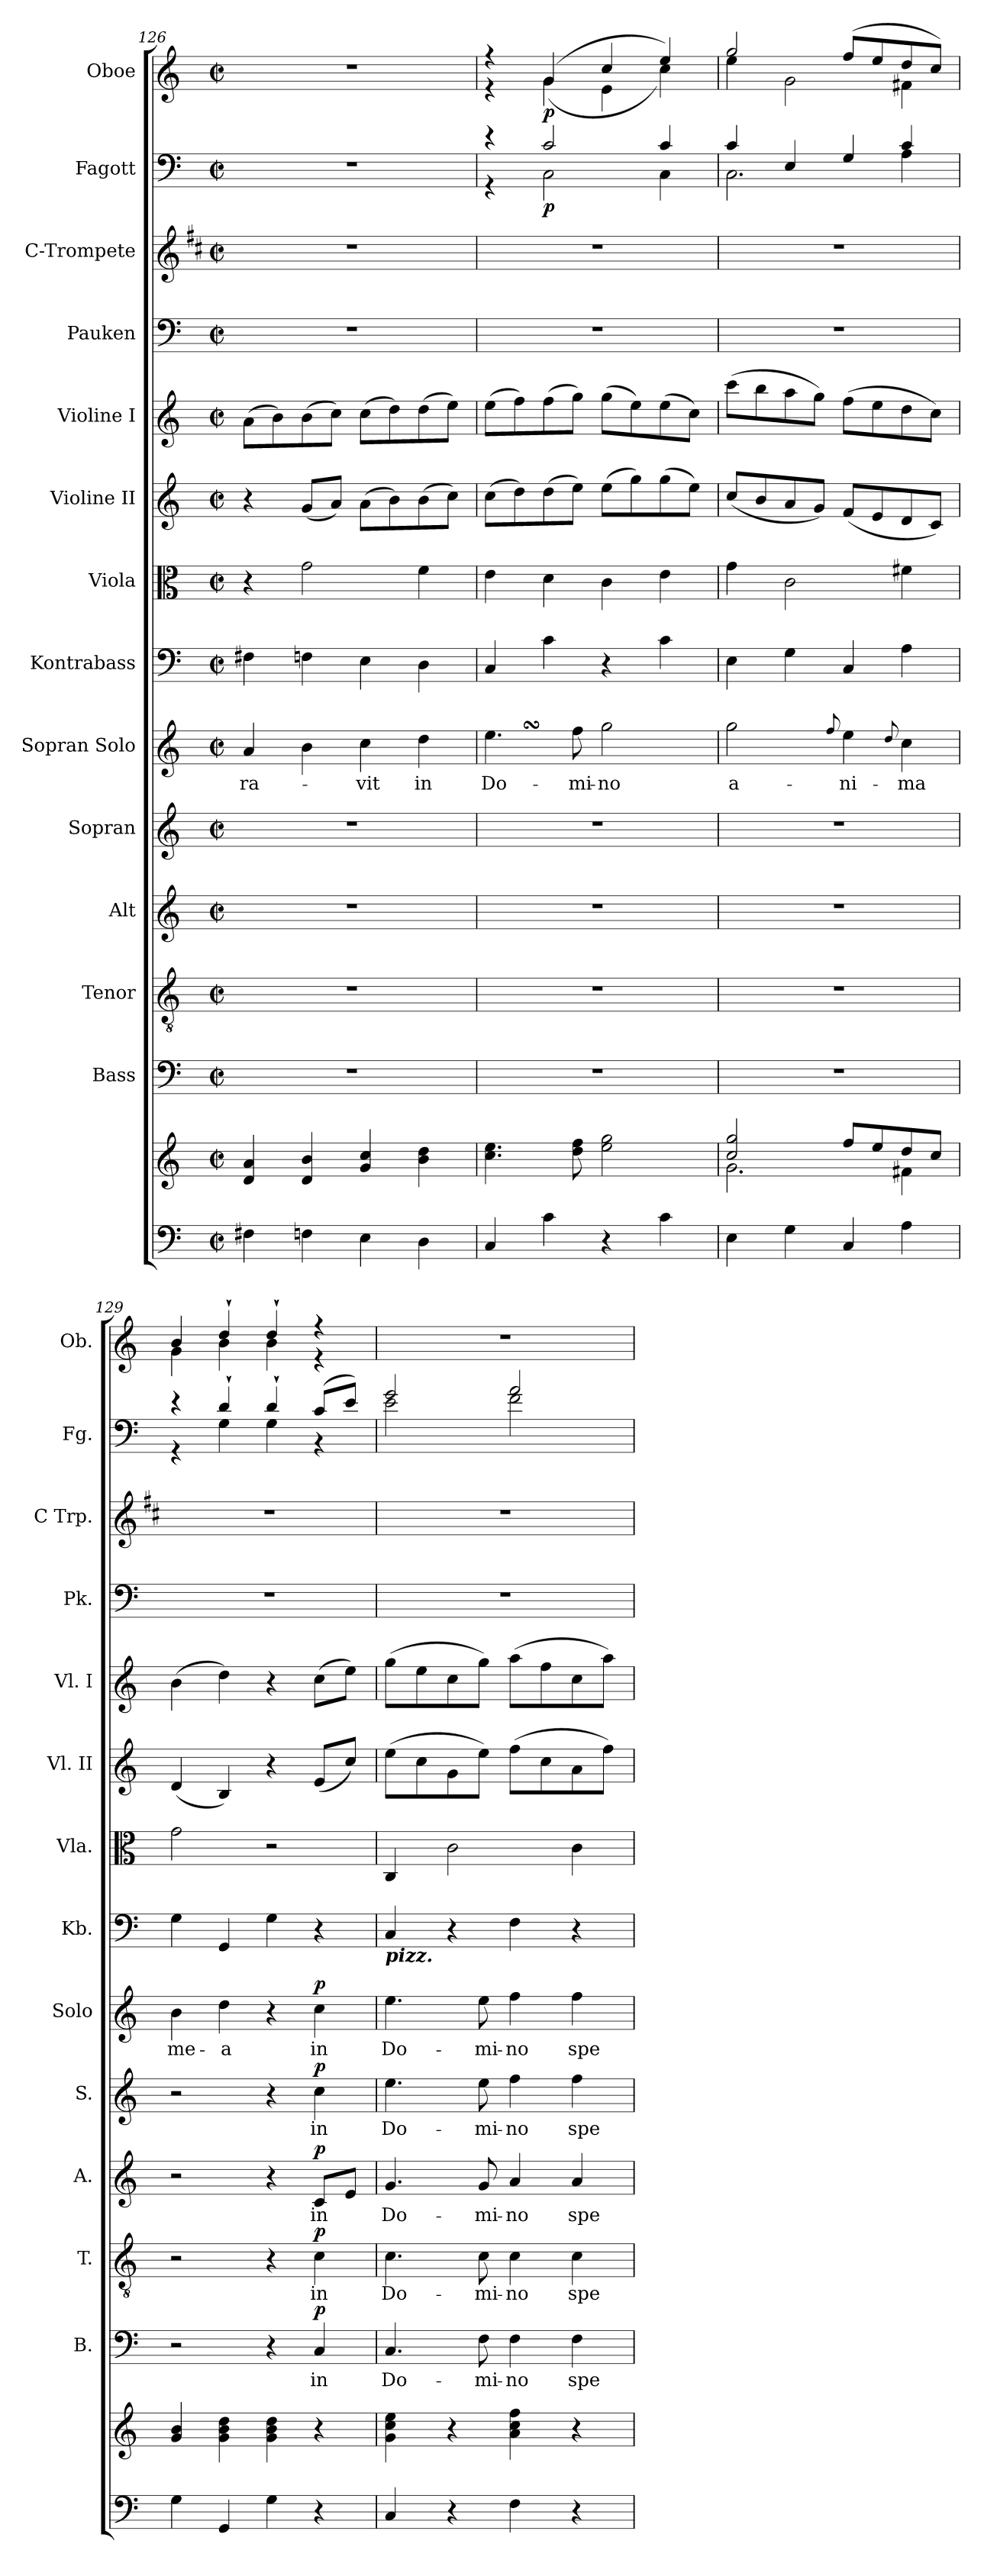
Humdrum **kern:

**kern	**kern	**kern	**text	**dynam	**kern	**text	**dynam	**kern	**text	**dynam	**kern	**text	**dynam	**kern	**text	**dynam	**kern	**kern	**kern	**kern	**kern	**kern	**kern	**dynam	**kern	**dynam
*part14	*part14	*part13	*part13	*part13	*part12	*part12	*part12	*part11	*part11	*part11	*part10	*part10	*part10	*part9	*part9	*part9	*part8	*part7	*part6	*part5	*part4	*part3	*part2	*part2	*part1	*part1
*staff15	*staff14	*staff13	*staff13	*staff13	*staff12	*staff12	*staff12	*staff11	*staff11	*staff11	*staff10	*staff10	*staff10	*staff9	*staff9	*staff9	*staff8	*staff7	*staff6	*staff5	*staff4	*staff3	*staff2	*staff2	*staff1	*staff1
*	*	*I"Bass	*	*	*I"Tenor	*	*	*I"Alt	*	*	*I"Sopran	*	*	*I"Sopran Solo	*	*	*I"Kontrabass	*I"Viola	*I"Violine II	*I"Violine I	*I"Pauken	*I"C-Trompete	*I"Fagott	*	*I"Oboe	*
*	*	*I'B.	*	*	*I'T.	*	*	*I'A.	*	*	*I'S.	*	*	*I'Solo	*	*	*I'Kb.	*I'Vla.	*I'Vl. II	*I'Vl. I	*I'Pk.	*I'C Trp.	*I'Fg.	*	*I'Ob.	*
*clefF4	*clefG2	*clefF4	*	*	*clefGv2	*	*	*clefG2	*	*	*clefG2	*	*	*clefG2	*	*	*clefF4	*clefC3	*clefG2	*clefG2	*clefF4	*clefG2	*clefF4	*	*clefG2	*
*	*	*	*	*	*	*	*	*	*	*	*	*	*	*	*	*	*ITrd7c12	*	*	*	*	*ITrd1c2	*	*	*	*
*k[]	*k[]	*k[]	*	*	*k[]	*	*	*k[]	*	*	*k[]	*	*	*k[]	*	*	*k[]	*k[]	*k[]	*k[]	*k[]	*k[]	*k[]	*	*k[]	*
*C:	*C:	*C:	*	*	*C:	*	*	*C:	*	*	*C:	*	*	*C:	*	*	*C:	*C:	*C:	*C:	*C:	*C:	*C:	*	*C:	*
*M2/2	*M2/2	*M2/2	*	*	*M2/2	*	*	*M2/2	*	*	*M2/2	*	*	*M2/2	*	*	*M2/2	*M2/2	*M2/2	*M2/2	*M2/2	*M2/2	*M2/2	*	*M2/2	*
*met(c|)	*met(c|)	*met(c|)	*	*	*met(c|)	*	*	*met(c|)	*	*	*met(c|)	*	*	*met(c|)	*	*	*met(c|)	*met(c|)	*met(c|)	*met(c|)	*met(c|)	*met(c|)	*met(c|)	*	*met(c|)	*
=126	=126	=126	=126	=126	=126	=126	=126	=126	=126	=126	=126	=126	=126	=126	=126	=126	=126	=126	=126	=126	=126	=126	=126	=126	=126	=126
!	!	!	!	!	!	!	!	!	!	!	!	!	!	!	!LO:LY:b	!	!	!	!	!	!	!	!	!	!	!
4F#X\	4d/ 4a/	1r	.	.	1r	.	.	1r	.	.	1r	.	.	4a/	-ra-	.	4FF#X\	4r	4r	(>8a\L	1r	1r	1r	.	1r	.
.	.	.	.	.	.	.	.	.	.	.	.	.	.	.	.	.	.	.	.	8b\)	.	.	.	.	.	.
4Fn\	4d/ 4b/	.	.	.	.	.	.	.	.	.	.	.	.	4b\	.	.	4FFn\	2g\	(<8g/L	(>8b\	.	.	.	.	.	.
.	.	.	.	.	.	.	.	.	.	.	.	.	.	.	.	.	.	.	8a/J)	8cc\J)	.	.	.	.	.	.
!	!	!	!	!	!	!	!	!	!	!	!	!	!	!	!LO:LY:b	!	!	!	!	!	!	!	!	!	!	!
4E\	4g/ 4cc/	.	.	.	.	.	.	.	.	.	.	.	.	4cc\	-vit	.	4EE\	.	(>8a\L	(>8cc\L	.	.	.	.	.	.
.	.	.	.	.	.	.	.	.	.	.	.	.	.	.	.	.	.	.	8b\)	8dd\)	.	.	.	.	.	.
!	!	!	!	!	!	!	!	!	!	!	!	!	!	!	!LO:LY:b	!	!	!	!	!	!	!	!	!	!	!
4D\	4b\ 4dd\	.	.	.	.	.	.	.	.	.	.	.	.	4dd\	in	.	4DD\	4f\	(>8b\	(>8dd\	.	.	.	.	.	.
.	.	.	.	.	.	.	.	.	.	.	.	.	.	.	.	.	.	.	8cc\J)	8ee\J)	.	.	.	.	.	.
=127	=127	=127	=127	=127	=127	=127	=127	=127	=127	=127	=127	=127	=127	=127	=127	=127	=127	=127	=127	=127	=127	=127	=127	=127	=127	=127
!	!	!	!	!	!	!	!	!	!	!	!	!	!	!	!LO:LY:b	!	!	!	!	!	!	!	!	!	!	!
*	*	*	*	*	*	*	*	*	*	*	*	*	*	*	*	*	*	*	*	*	*	*	*^	*	*^	*
4C/	4.cc\ 4.ee\	1r	.	.	1r	.	.	1r	.	.	1r	.	.	4.eeSsS\	Do-	.	4CC/	4e\	(>8cc\L	(>8ee\L	1r	1r	4r	4r	.	4r	4r	.
.	.	.	.	.	.	.	.	.	.	.	.	.	.	.	.	.	.	.	8dd\)	8ff\)	.	.	.	.	.	.	.	.
!	!	!	!	!	!	!	!	!	!	!	!	!	!	!	!	!	!	!	!	!	!	!	!	!	!LO:DY:b	!	!	!LO:DY:b
4c\	.	.	.	.	.	.	.	.	.	.	.	.	.	.	.	.	4C\	4d\	(>8dd\	(>8ff\	.	.	2c/	2C\	p	(4g/	(<4g\	p
!	!	!	!	!	!	!	!	!	!	!	!	!	!	!	!LO:LY:b	!	!	!	!	!	!	!	!	!	!	!	!	!
.	8dd\ 8ff\	.	.	.	.	.	.	.	.	.	.	.	.	8ff\	-mi-	.	.	.	8ee\J)	8gg\J)	.	.	.	.	.	.	.	.
!	!	!	!	!	!	!	!	!	!	!	!	!	!	!	!LO:LY:b	!	!	!	!	!	!	!	!	!	!	!	!	!
4r	2ee\ 2gg\	.	.	.	.	.	.	.	.	.	.	.	.	2gg\	-no	.	4r	4c\	(>8ee\L	(>8gg\L	.	.	.	.	.	4cc/	4e\	.
.	.	.	.	.	.	.	.	.	.	.	.	.	.	.	.	.	.	.	8gg\)	8ee\)	.	.	.	.	.	.	.	.
4c\	.	.	.	.	.	.	.	.	.	.	.	.	.	.	.	.	4C\	4e\	(>8gg\	(>8ee\	.	.	4c/	4C\	.	4ee/)	4cc\)	.
.	.	.	.	.	.	.	.	.	.	.	.	.	.	.	.	.	.	.	8ee\J)	8cc\J)	.	.	.	.	.	.	.	.
=128	=128	=128	=128	=128	=128	=128	=128	=128	=128	=128	=128	=128	=128	=128	=128	=128	=128	=128	=128	=128	=128	=128	=128	=128	=128	=128	=128	=128
*	*^	*	*	*	*	*	*	*	*	*	*	*	*	*	*	*	*	*	*	*	*	*	*	*	*	*	*	*
!	!	!	!	!	!	!	!	!	!	!	!	!	!	!	!	!LO:LY:b	!	!	!	!	!	!	!	!	!	!	!	!	!
4E\	2cc/ 2gg/	2.g\	1r	.	.	1r	.	.	1r	.	.	1r	.	.	2gg\	a-	.	4EE\	4g\	(<8cc/L	(>8ccc\L	1r	1r	4c/	2.C\	.	2gg/	4ee\	.
.	.	.	.	.	.	.	.	.	.	.	.	.	.	.	.	.	.	.	.	8b/	8bb\	.	.	.	.	.	.	.	.
4G\	.	.	.	.	.	.	.	.	.	.	.	.	.	.	.	.	.	4GG\	2c\	8a/	8aa\	.	.	4E/	.	.	.	2g\	.
.	.	.	.	.	.	.	.	.	.	.	.	.	.	.	.	.	.	.	.	8g/J)	8gg\J)	.	.	.	.	.	.	.	.
.	.	.	.	.	.	.	.	.	.	.	.	.	.	.	8qqff/	.	.	.	.	.	.	.	.	.	.	.	.	.	.
!	!	!	!	!	!	!	!	!	!	!	!	!	!	!	!	!LO:LY:b	!	!	!	!	!	!	!	!	!	!	!	!	!
4C/	8ff/L	.	.	.	.	.	.	.	.	.	.	.	.	.	4ee\	-ni-	.	4CC/	.	(<8f/L	(>8ff\L	.	.	4G/	.	.	(>8ff/L	.	.
.	8ee/	.	.	.	.	.	.	.	.	.	.	.	.	.	.	.	.	.	.	8e/	8ee\	.	.	.	.	.	8ee/	.	.
.	.	.	.	.	.	.	.	.	.	.	.	.	.	.	8qqdd/	.	.	.	.	.	.	.	.	.	.	.	.	.	.
!	!	!	!	!	!	!	!	!	!	!	!	!	!	!	!	!LO:LY:b	!	!	!	!	!	!	!	!	!	!	!	!	!
4A\	8dd/	4f#X\	.	.	.	.	.	.	.	.	.	.	.	.	4cc\	-ma	.	4AA\	4f#X\	8d/	8dd\	.	.	4c/	4A\	.	8dd/	4f#X\	.
.	8cc/J	.	.	.	.	.	.	.	.	.	.	.	.	.	.	.	.	.	.	8c/J)	8cc\J)	.	.	.	.	.	8cc/J)	.	.
*	*v	*v	*	*	*	*	*	*	*	*	*	*	*	*	*	*	*	*	*	*	*	*	*	*	*	*	*	*	*
=129	=129	=129	=129	=129	=129	=129	=129	=129	=129	=129	=129	=129	=129	=129	=129	=129	=129	=129	=129	=129	=129	=129	=129	=129	=129	=129	=129	=129
!	!	!	!	!	!	!	!	!	!	!	!	!	!	!	!LO:LY:b	!	!	!	!	!	!	!	!	!	!	!	!	!
4G\	4g/ 4b/	2r	.	.	2r	.	.	2r	.	.	2r	.	.	4b\	me-	.	4GG\	2g\	(<4d/	(>4b\	1r	1r	4r	4r	.	4b/	4g\	.
!	!	!	!	!	!	!	!	!	!	!	!	!	!	!	!LO:LY:b	!	!	!	!	!	!	!	!	!	!	!	!	!
4GG/	4g\ 4b\ 4dd\	.	.	.	.	.	.	.	.	.	.	.	.	4dd\	-a	.	4GGG/	.	4B/)	4dd\)	.	.	4d`>/	4G\	.	4dd`>/	4b\	.
4G\	4g\ 4b\ 4dd\	4r	.	.	4r	.	.	4r	.	.	4r	.	.	4r	.	.	4GG\	2r	4r	4r	.	.	4d`>/	4G\	.	4dd`>/	4b\	.
!	!	!	!LO:LY:b	!LO:DY:a	!	!LO:LY:b	!LO:DY:a	!	!LO:LY:b	!LO:DY:a	!	!LO:LY:b	!LO:DY:a	!	!LO:LY:b	!LO:DY:a	!	!	!	!	!	!	!	!	!	!	!	!
4r	4r	4C/	in	p	4c\	in	p	8c/L	in	p	4cc\	in	p	4cc\	in	p	4r	.	(<8e/L	(>8cc\L	.	.	(>8c/L	4r	.	4r	4r	.
.	.	.	.	.	.	.	.	8e/J	.	.	.	.	.	.	.	.	.	.	8cc/J)	8ee\J)	.	.	8e/J)	.	.	.	.	.
*	*	*	*	*	*	*	*	*	*	*	*	*	*	*	*	*	*	*	*	*	*	*	*	*	*	*v	*v	*
!!LO:PB:g=z
=130	=130	=130	=130	=130	=130	=130	=130	=130	=130	=130	=130	=130	=130	=130	=130	=130	=130	=130	=130	=130	=130	=130	=130	=130	=130	=130	=130
!	!	!	!	!	!	!	!	!	!	!	!	!	!	!	!	!	!LO:TX:b:Bi:t=pizz.	!	!	!	!	!	!	!	!	!	!
!	!	!	!LO:LY:b	!	!	!LO:LY:b	!	!	!LO:LY:b	!	!	!LO:LY:b	!	!	!LO:LY:b	!	!	!	!	!	!	!	!	!	!	!	!
4C/	4g\ 4cc\ 4ee\	4.C/	Do-	.	4.c\	Do-	.	4.g/	Do-	.	4.ee\	Do-	.	4.ee\	Do-	.	4CC/	4C/	(>8ee\L	(>8gg\L	1r	1r	2g/	2e\	.	1r	.
.	.	.	.	.	.	.	.	.	.	.	.	.	.	.	.	.	.	.	8cc\	8ee\	.	.	.	.	.	.	.
4r	4r	.	.	.	.	.	.	.	.	.	.	.	.	.	.	.	4r	2c\	8g\	8cc\	.	.	.	.	.	.	.
!	!	!	!LO:LY:b	!	!	!LO:LY:b	!	!	!LO:LY:b	!	!	!LO:LY:b	!	!	!LO:LY:b	!	!	!	!	!	!	!	!	!	!	!	!
.	.	8F\	-mi-	.	8c\	-mi-	.	8g/	-mi-	.	8ee\	-mi-	.	8ee\	-mi-	.	.	.	8ee\J)	8gg\J)	.	.	.	.	.	.	.
!	!	!	!LO:LY:b	!	!	!LO:LY:b	!	!	!LO:LY:b	!	!	!LO:LY:b	!	!	!LO:LY:b	!	!	!	!	!	!	!	!	!	!	!	!
4F\	4a\ 4cc\ 4ff\	4F\	-no	.	4c\	-no	.	4a/	-no	.	4ff\	-no	.	4ff\	-no	.	4FF\	.	(>8ff\L	(>8aa\L	.	.	2a/	2f\	.	.	.
.	.	.	.	.	.	.	.	.	.	.	.	.	.	.	.	.	.	.	8cc\	8ff\	.	.	.	.	.	.	.
!	!	!	!LO:LY:b	!	!	!LO:LY:b	!	!	!LO:LY:b	!	!	!LO:LY:b	!	!	!LO:LY:b	!	!	!	!	!	!	!	!	!	!	!	!
4r	4r	4F\	spe-	.	4c\	spe-	.	4a/	spe-	.	4ff\	spe-	.	4ff\	spe-	.	4r	4c\	8a\	8cc\	.	.	.	.	.	.	.
.	.	.	.	.	.	.	.	.	.	.	.	.	.	.	.	.	.	.	8ff\J)	8aa\J)	.	.	.	.	.	.	.
*	*	*	*	*	*	*	*	*	*	*	*	*	*	*	*	*	*	*	*	*	*	*	*v	*v	*	*	*
=	=	=	=	=	=	=	=	=	=	=	=	=	=	=	=	=	=	=	=	=	=	=	=	=	=	=
*-	*-	*-	*-	*-	*-	*-	*-	*-	*-	*-	*-	*-	*-	*-	*-	*-	*-	*-	*-	*-	*-	*-	*-	*-	*-	*-
